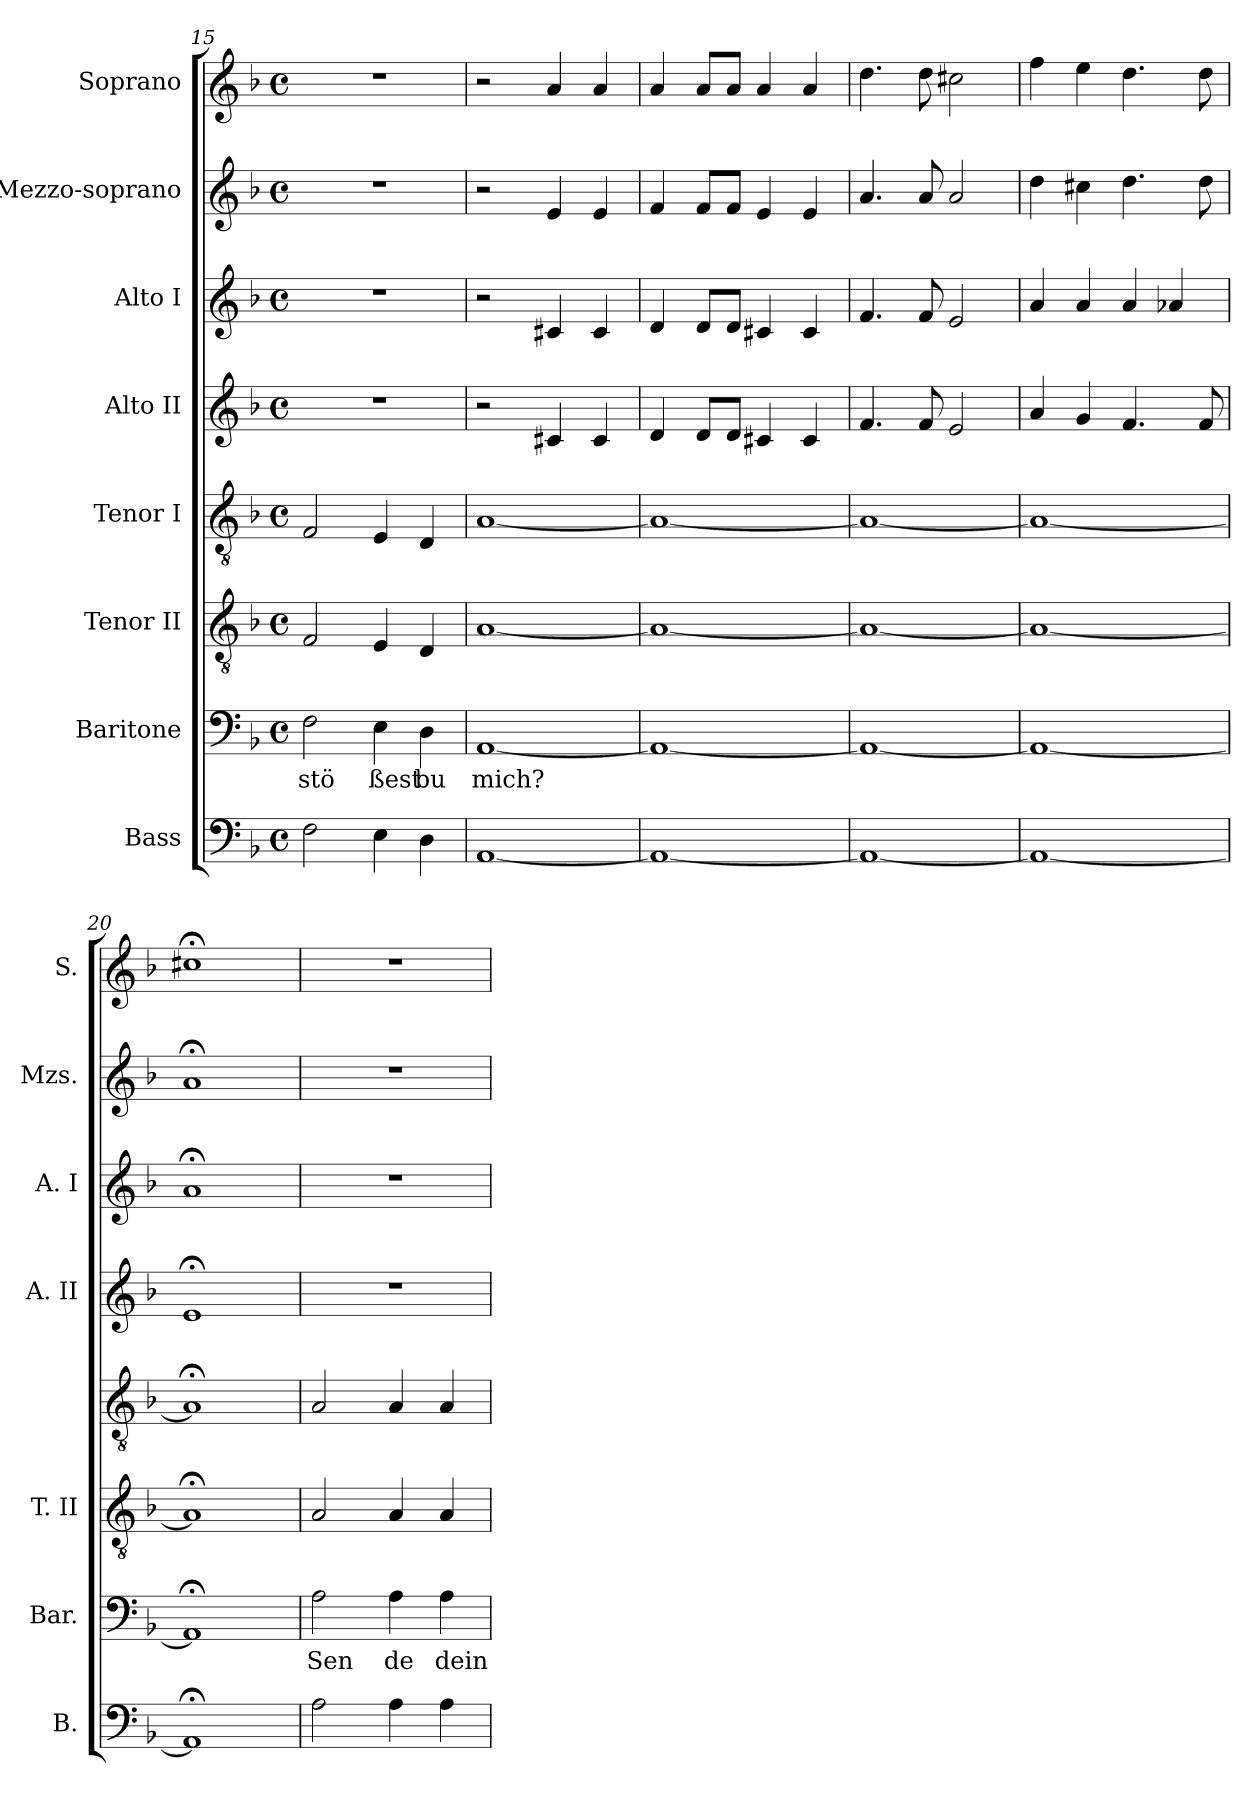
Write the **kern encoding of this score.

**kern	**kern	**text	**kern	**kern	**kern	**kern	**kern	**kern
*part8	*part7	*part7	*part6	*part5	*part4	*part3	*part2	*part1
*staff8	*staff7	*staff7	*staff6	*staff5	*staff4	*staff3	*staff2	*staff1
*I"Bass	*I"Baritone	*	*I"Tenor II	*I"Tenor I	*I"Alto II	*I"Alto I	*I"Mezzo-soprano	*I"Soprano
*I'B.	*I'Bar.	*	*I'T. II	*	*I'A. II	*I'A. I	*I'Mzs.	*I'S.
*clefF4	*clefF4	*	*clefGv2	*clefGv2	*clefG2	*clefG2	*clefG2	*clefG2
*k[b-]	*k[b-]	*	*k[b-]	*k[b-]	*k[b-]	*k[b-]	*k[b-]	*k[b-]
*M4/4	*M4/4	*	*M4/4	*M4/4	*M4/4	*M4/4	*M4/4	*M4/4
*met(c)	*met(c)	*	*met(c)	*met(c)	*met(c)	*met(c)	*met(c)	*met(c)
=15	=15	=15	=15	=15	=15	=15	=15	=15
2F\	2F\	stö	2F/	2F/	1r	1r	1r	1r
4E\	4E\	ßest	4E/	4E/	.	.	.	.
4D\	4D\	bu	4D/	4D/	.	.	.	.
!!LO:PB:g=z
=16	=16	=16	=16	=16	=16	=16	=16	=16
[1AA	[1AA	mich?	[1A	[1A	2r	2r	2r	2r
.	.	.	.	.	4c#X/	4c#X/	4e/	4a/
.	.	.	.	.	4c#/	4c#/	4e/	4a/
=17	=17	=17	=17	=17	=17	=17	=17	=17
1AA_	1AA_	.	1A_	1A_	4d/	4d/	4f/	4a/
.	.	.	.	.	8d/L	8d/L	8f/L	8a/L
.	.	.	.	.	8d/J	8d/J	8f/J	8a/J
.	.	.	.	.	4c#X/	4c#X/	4e/	4a/
.	.	.	.	.	4c#/	4c#/	4e/	4a/
=18	=18	=18	=18	=18	=18	=18	=18	=18
1AA_	1AA_	.	1A_	1A_	4.f/	4.f/	4.a/	4.dd\
.	.	.	.	.	8f/	8f/	8a/	8dd\
.	.	.	.	.	2e/	2e/	2a/	2cc#X\
=19	=19	=19	=19	=19	=19	=19	=19	=19
1AA_	1AA_	.	1A_	1A_	4a/	4a/	4dd\	4ff\
.	.	.	.	.	4g/	4a/	4cc#X\	4ee\
.	.	.	.	.	4.f/	4a/	4.dd\	4.dd\
.	.	.	.	.	.	4a-X/	.	.
.	.	.	.	.	8f/	.	8dd\	8dd\
=20	=20	=20	=20	=20	=20	=20	=20	=20
1AA;<]	1AA;<]	.	1A;<]	1A;<]	1e;<	1a;<	1a;<	1cc#X;<
=21	=21	=21	=21	=21	=21	=21	=21	=21
2A\	2A\	Sen	2A/	2A/	1r	1r	1r	1r
4A\	4A\	de	4A/	4A/	.	.	.	.
4A\	4A\	dein	4A/	4A/	.	.	.	.
=	=	=	=	=	=	=	=	=
*-	*-	*-	*-	*-	*-	*-	*-	*-
